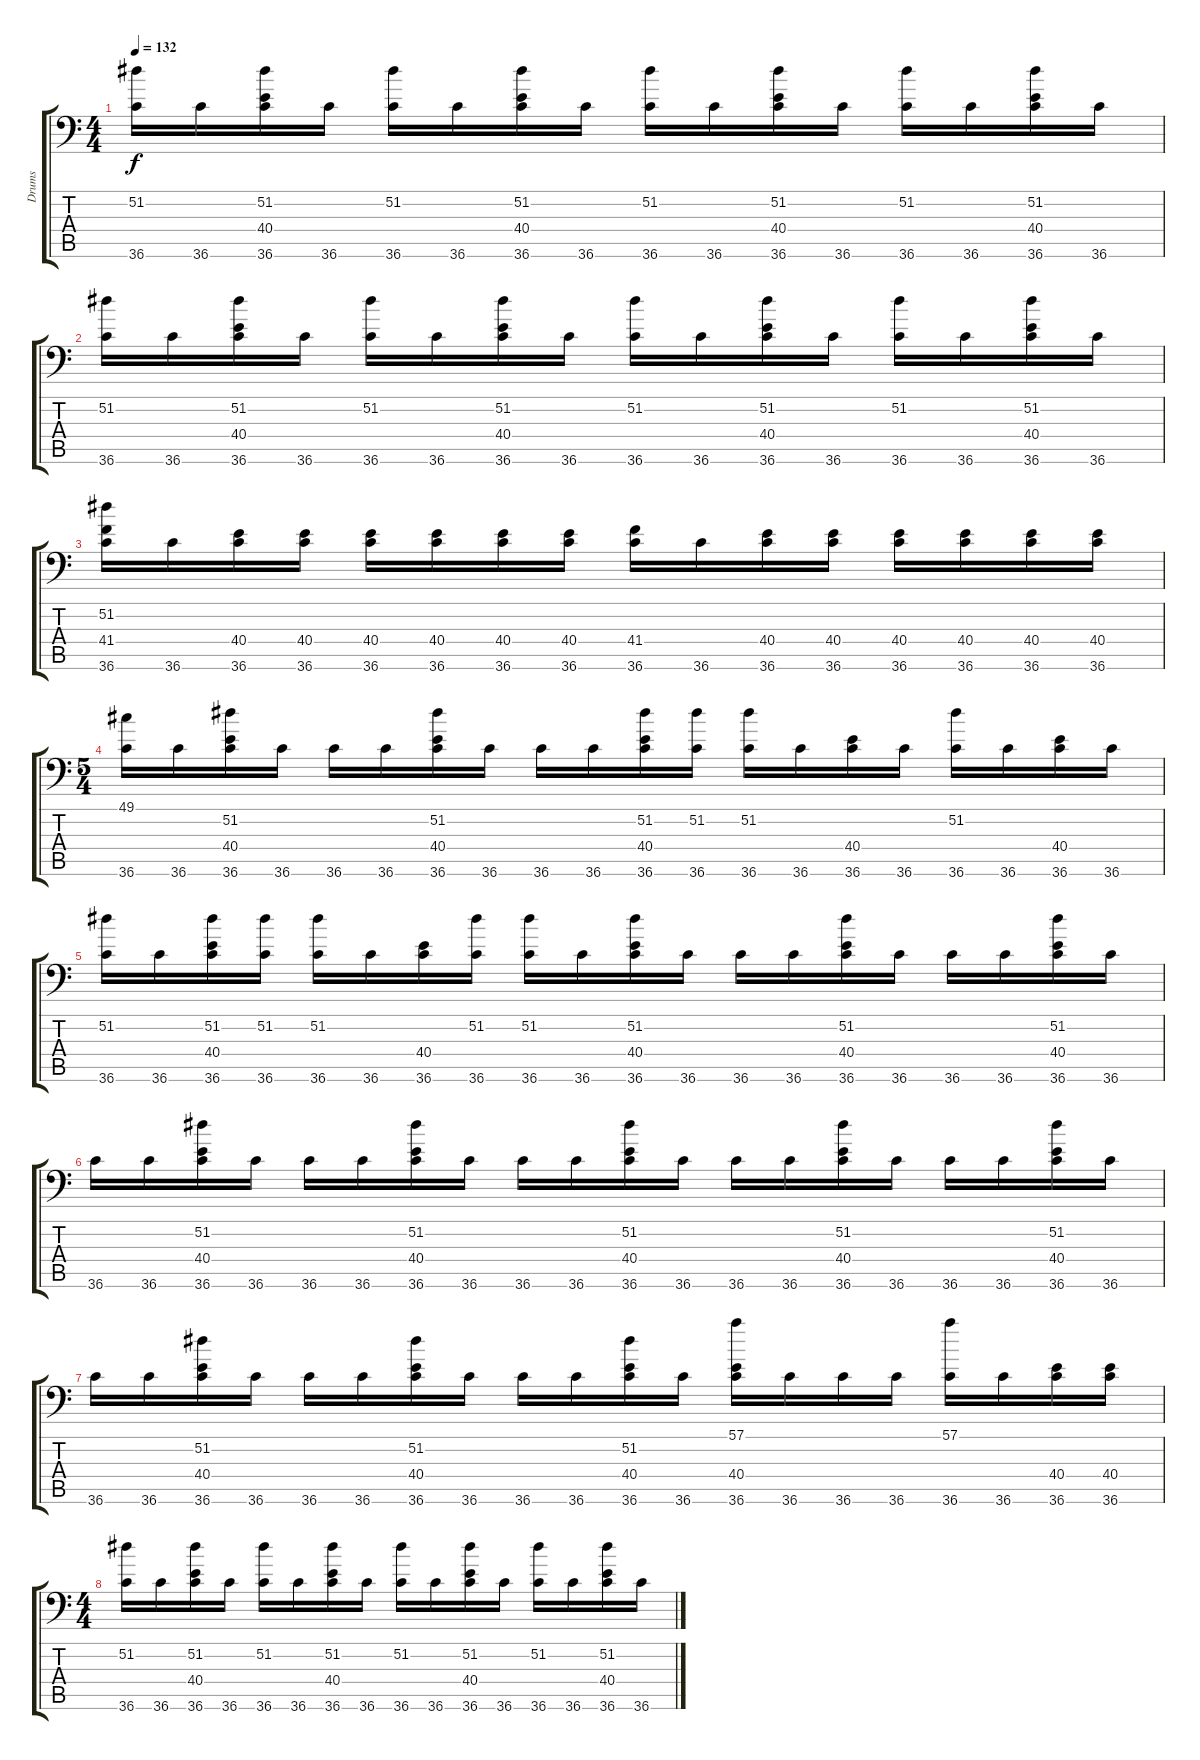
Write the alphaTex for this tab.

\track ("Drums" "Drums") {instrument acousticgrandpiano}
\staff {score tabs}
\tuning (C-1 C-1 C-1 C-1 C-1 C-1) {hide}
\ts (4 4)
\tempo 132
\clef f4
\ks c
(51.2 36.6).16{dy f} 36.6.16 (51.2 40.4 36.6).16 36.6.16 (51.2 36.6).16 36.6.16 (51.2 40.4 36.6).16 36.6.16 (51.2 36.6).16 36.6.16 (51.2 40.4 36.6).16 36.6.16 (51.2 36.6).16 36.6.16 (51.2 40.4 36.6).16 36.6.16 |
(51.2 36.6).16 36.6.16 (51.2 40.4 36.6).16 36.6.16 (51.2 36.6).16 36.6.16 (51.2 40.4 36.6).16 36.6.16 (51.2 36.6).16 36.6.16 (51.2 40.4 36.6).16 36.6.16 (51.2 36.6).16 36.6.16 (51.2 40.4 36.6).16 36.6.16 |
(51.2 41.4 36.6).16 36.6.16 (40.4 36.6).16 (40.4 36.6).16 (40.4 36.6).16 (40.4 36.6).16 (40.4 36.6).16 (40.4 36.6).16 (41.4 36.6).16 36.6.16 (40.4 36.6).16 (40.4 36.6).16 (40.4 36.6).16 (40.4 36.6).16 (40.4 36.6).16 (40.4 36.6).16 |
\ts (5 4)
(49.1 36.6).16 36.6.16 (51.2 40.4 36.6).16 36.6.16 36.6.16 36.6.16 (51.2 40.4 36.6).16 36.6.16 36.6.16 36.6.16 (51.2 40.4 36.6).16 (51.2 36.6).16 (51.2 36.6).16 36.6.16 (40.4 36.6).16 36.6.16 (51.2 36.6).16 36.6.16 (40.4 36.6).16 36.6.16 |
(51.2 36.6).16 36.6.16 (51.2 40.4 36.6).16 (51.2 36.6).16 (51.2 36.6).16 36.6.16 (40.4 36.6).16 (51.2 36.6).16 (51.2 36.6).16 36.6.16 (51.2 40.4 36.6).16 36.6.16 36.6.16 36.6.16 (51.2 40.4 36.6).16 36.6.16 36.6.16 36.6.16 (51.2 40.4 36.6).16 36.6.16 |
36.6.16 36.6.16 (51.2 40.4 36.6).16 36.6.16 36.6.16 36.6.16 (51.2 40.4 36.6).16 36.6.16 36.6.16 36.6.16 (51.2 40.4 36.6).16 36.6.16 36.6.16 36.6.16 (51.2 40.4 36.6).16 36.6.16 36.6.16 36.6.16 (51.2 40.4 36.6).16 36.6.16 |
36.6.16 36.6.16 (51.2 40.4 36.6).16 36.6.16 36.6.16 36.6.16 (51.2 40.4 36.6).16 36.6.16 36.6.16 36.6.16 (51.2 40.4 36.6).16 36.6.16 (57.1 40.4 36.6).16 36.6.16 36.6.16 36.6.16 (57.1 36.6).16 36.6.16 (40.4 36.6).16 (40.4 36.6).16 |
\ts (4 4)
(51.2 36.6).16 36.6.16 (51.2 40.4 36.6).16 36.6.16 (51.2 36.6).16 36.6.16 (51.2 40.4 36.6).16 36.6.16 (51.2 36.6).16 36.6.16 (51.2 40.4 36.6).16 36.6.16 (51.2 36.6).16 36.6.16 (51.2 40.4 36.6).16 36.6.16
